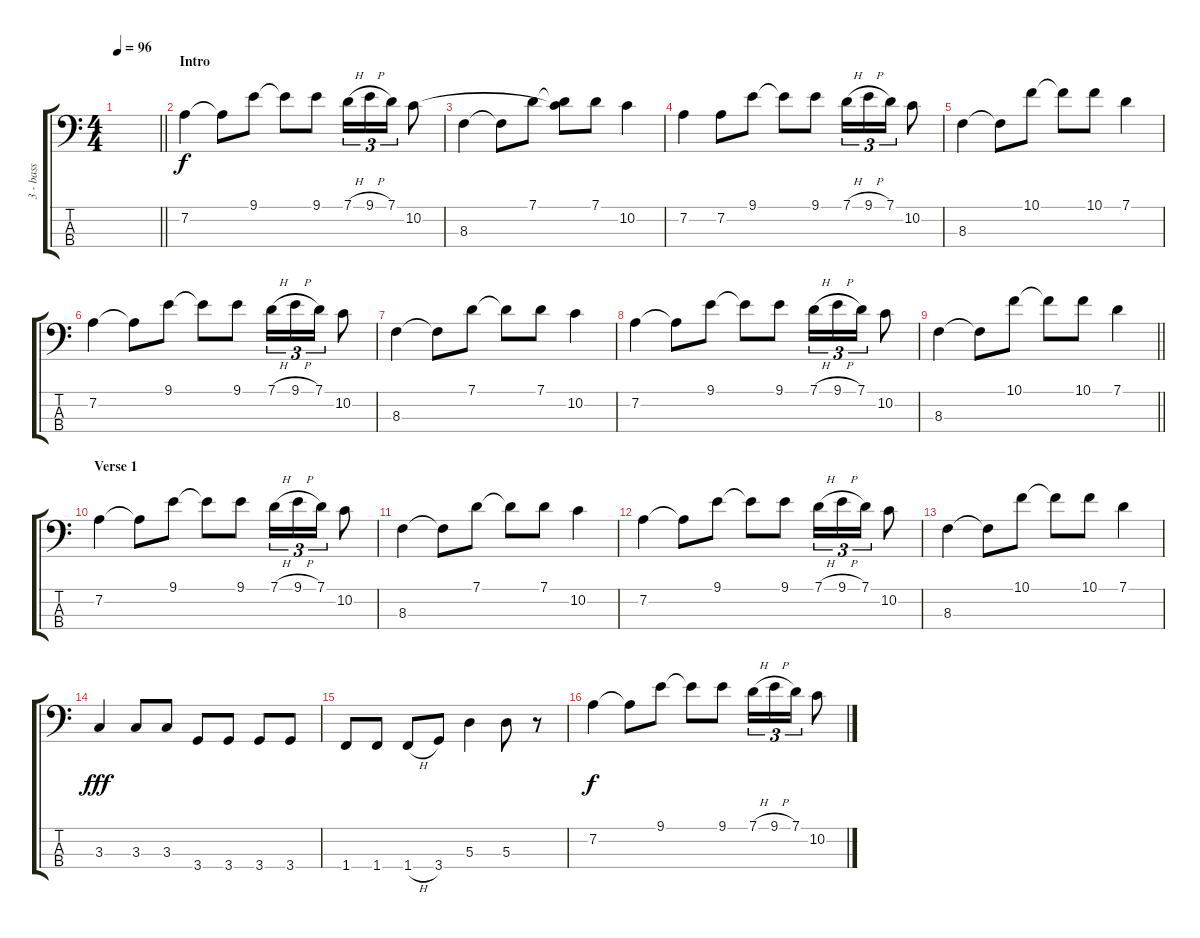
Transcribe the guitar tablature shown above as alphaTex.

\track ("3 - bass" "3 - bass") {instrument electricbasspick}
\staff {score tabs}
\tuning (G2 D2 A1 E1) {hide}
\ts (4 4)
\tempo 96
\clef f4
\barLineRight lightlight
\ks c
|
\section ("" "Intro")
7.2.4 7.2{t}.8 9.1.8 9.1{t}.8 9.1.8 7.1{h}.16{tu (3 2)} 9.1{h}.16{tu (3 2)} 7.1.16{tu (3 2)} 10.2.8 |
8.3.4 8.3{t}.8 7.1.8 (7.1{t} 10.2{t}).8 7.1.8 10.2.4 |
7.2.4 7.2.8 9.1.8 9.1{t}.8 9.1.8 7.1{h}.16{tu (3 2)} 9.1{h}.16{tu (3 2)} 7.1.16{tu (3 2)} 10.2.8 |
8.3.4 8.3{t}.8 10.1.8 10.1{t}.8 10.1.8 7.1.4 |
7.2.4 7.2{t}.8 9.1.8 9.1{t}.8 9.1.8 7.1{h}.16{tu (3 2)} 9.1{h}.16{tu (3 2)} 7.1.16{tu (3 2)} 10.2.8 |
8.3.4 8.3{t}.8 7.1.8 7.1{t}.8 7.1.8 10.2.4 |
7.2.4 7.2{t}.8 9.1.8 9.1{t}.8 9.1.8 7.1{h}.16{tu (3 2)} 9.1{h}.16{tu (3 2)} 7.1.16{tu (3 2)} 10.2.8 |
\barLineRight lightlight
8.3.4 8.3{t}.8 10.1.8 10.1{t}.8 10.1.8 7.1.4 |
\section ("" "Verse 1")
7.2.4 7.2{t}.8 9.1.8 9.1{t}.8 9.1.8 7.1{h}.16{tu (3 2)} 9.1{h}.16{tu (3 2)} 7.1.16{tu (3 2)} 10.2.8 |
8.3.4 8.3{t}.8 7.1.8 7.1{t}.8 7.1.8 10.2.4 |
7.2.4 7.2{t}.8 9.1.8 9.1{t}.8 9.1.8 7.1{h}.16{tu (3 2)} 9.1{h}.16{tu (3 2)} 7.1.16{tu (3 2)} 10.2.8 |
8.3.4 8.3{t}.8 10.1.8 10.1{t}.8 10.1.8 7.1.4 |
3.3.4{dy fff} 3.3.8 3.3.8 3.4.8 3.4.8 3.4.8 3.4.8 |
1.4.8 1.4.8 1.4{h}.8 3.4.8 5.3.4 5.3.8 r.8 |
7.2.4{dy f} 7.2{t}.8 9.1.8 9.1{t}.8 9.1.8 7.1{h}.16{tu (3 2)} 9.1{h}.16{tu (3 2)} 7.1.16{tu (3 2)} 10.2.8
